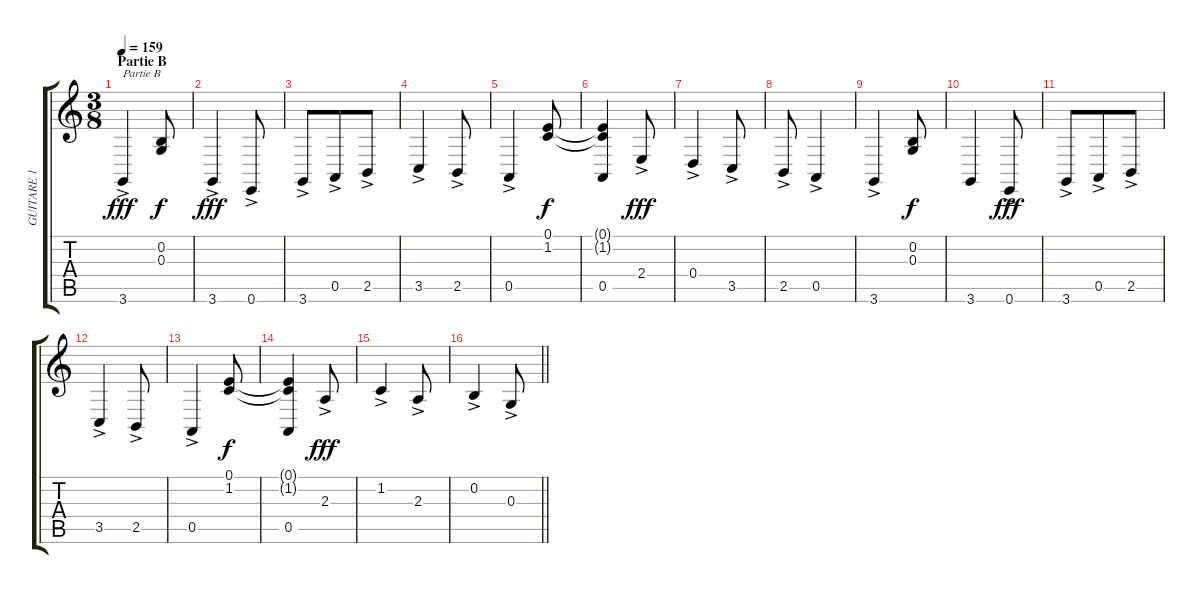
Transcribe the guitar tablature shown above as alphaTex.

\track ("GUITARE 1" "GUITARE 1") {instrument acousticgrandpiano}
\staff {score tabs}
\tuning (E4 B3 G3 D3 A2 E2) {hide}
\ts (3 8)
\section ("" "Partie B")
\tempo 159
\clef g2
\ks c
3.6{ac}.4{txt "Partie B" dy fff} (0.2 0.3).8{dy f} |
3.6{ac}.4{dy fff} 0.6{ac}.8 |
3.6{ac}.8 0.5{ac}.8 2.5{ac}.8 |
3.5{ac}.4 2.5{ac}.8 |
0.5{ac}.4 (0.1 1.2).8{dy f} |
(0.1{t} 1.2{t} 0.5).4 2.4{ac}.8{dy fff} |
0.4{ac}.4 3.5{ac}.8 |
2.5{ac}.8 0.5{ac}.4 |
3.6{ac}.4 (0.2 0.3).8{dy f} |
3.6.4 0.6{ac}.8{dy fff} |
3.6{ac}.8 0.5{ac}.8 2.5{ac}.8 |
3.5{ac}.4 2.5{ac}.8 |
0.5{ac}.4 (0.1 1.2).8{dy f} |
(0.1{t} 1.2{t} 0.5).4 2.3{ac}.8{dy fff} |
1.2{ac}.4 2.3{ac}.8 |
\barLineRight lightlight
0.2{ac}.4 0.3{ac}.8
